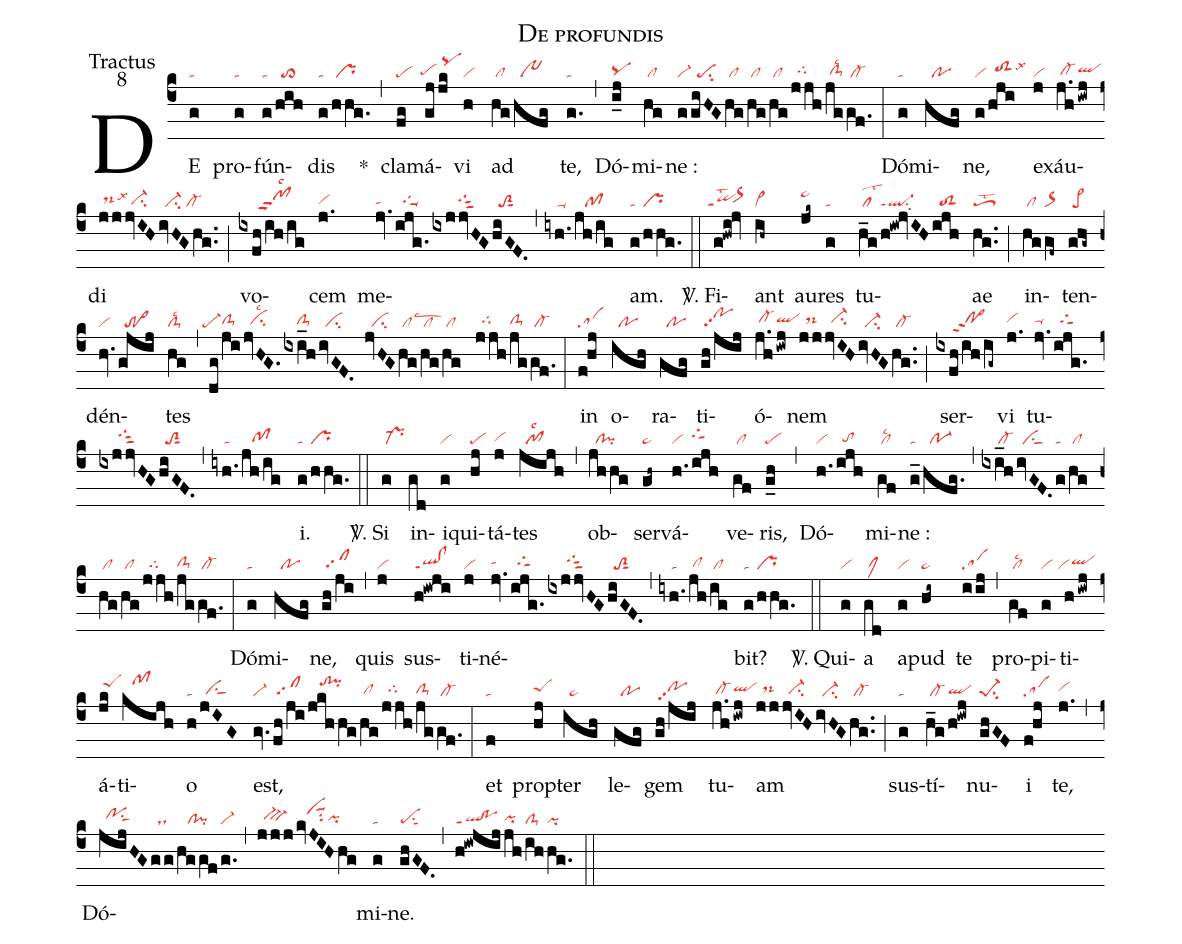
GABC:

name:De profundis;
office-part:Tractus;
mode:8;
nabc-lines:1;
%%
(c4) DE(g|ta) pro(g|ta)fún(g|ta|/hih|//to>)dis(g|ta|/hhg.|/pr) *(,)
cla(fg|pe)má(gj|`pehg|jk|/pqhk)vi(h|vi) ad(hg|/cl|/hfg|//po~) te,(g.|ta) (,)
Dó(i_j|pqhg)mi(hg|/cl)ne :(g|vi-|giHG|//pesu2|hg|/cl|/hg|/cl|/hg|/cl|/jjh|//tghh|/jg|/clS-hglsc2|gf.|/cl-) (:)
Dó(g|ta)mi(hfg|//po)ne,(g|vi|/hji|//toS2hhlsx6) ex(j|vi)áu(j.h|/cl-hg|!iwj|qlhh)di(jj|/ds-hhlsx3|jvIH|//ci-hg|ivHGhg..|//ci-/cl-) (;)
vo(ixfh/ih/ig|//////pf1hippu2lsc2)cem(j.|vihg) me(jv.|tahg|ijg.|//tgS-|ixjjvHG|////////tgS3hh|hiGF.|//toS2sut1)(,)(iyh.|////ta-|/jh/ig|///pf)am.(g|ta|/hhg.|pr) (::)

<sp>V/</sp>. Fi(g!hwi!jv|``qippt1lst2``or>hh)ant(ih~|cl~) au(jk~|pe~hj)res(g|ta) tu(h_g|/cllst2|/h!iw!jvIH|ql-ppt1su2|ijh|//toS2)ae(hg..|toS3lst2) (;)
in(hg|/cl|gf~|or>)ten(ghg~|/pe>)dén(hv.|vi|gjij|//tr>)tes(hg|clS-lsc2) (,)(dg|``pe-|/ji|clS-hg|jvHG.|//cihglsc2|ixi_h|////clS-hg|ivGF.|//ci)(jvHG|//ci|hg|/cl|/hg|``cllscw2|/hg|/cl)(jjh|//tghh|/jg|clS-hg|gf.|/cl-) (:)
in(f!hj|sa) o(igh|//po)ra(gfg|//po)ti(gh/jij|/pohjpp2)ó(j.h|/cl-hh|!iwj|qlhh)nem(jj|//ds-hh|jvIH|//ci-hh|ivHG|//ci-|hg..|/cl-) (;)
ser(ixfh/ih/ig~|/////po>hhppt2)vi(j.|vihh) tu(jv.|ta-hh|ijg.|//tgShh|ixjjvHG|//////tgS3hi|hiGF.|//toS2sut1)(,)(iyh.|////ta|/jh/ig|///pfhg)i.(g|ta|/hhg.|pr) (::)

<sp>V/</sp>. Si(g|/pr-) in(gd)i(g|vi)qui(hj|pe)tá(j|vihg)tes(jijh|//pf1lsc2) (,)
ob(jhhg|//cl!pi)ser(gh~|pe~)vá(h.|vi|/ijh|tgShi)ve(gf|/cl)ris,(g_h|pe) (,)
Dó(h.|vi|/ijh|//tohg)mi(gf|/cllsc2)ne :(g_|ta|/hfg.|//po-1) (,) (ixi_h|/////cl-|ivGF.|//ciS|g|ta|/hg|/cl|/hg|/cl|/hg|/cl|/jjh|//tghg|/jg|clS-hg|gf.|/cl-) (:)
Dó(g|ta)mi(hfg|//po)ne,(gh/ji|/clhgpp2) (,)
quis(j|vi) sus(h!iwji|ql!clppt1)ti(j|vi)né(jv.|tahh|ijg.|//tgShh|ixjjvHG|//////tgS3hi|hiGF.|//toS2sut1)(,)(iyh.|////ta|/jh|/clhg|/ig|/cl)bit?(g|ta|/hhg.|pr) (::)

<sp>V/</sp>. Qui(g|vi)a(gd|/clMhg) a(g|vi)pud(hi~|pe~) te(iij|sa) (,)
pro(gf|/cllsc2)pi(g|vi)ti(h|``vi|!iwj|``qlhh)á(jk|/peShj)ti(kijh|///pfhk)o(h|ta|jIG|//ciShg)
est,(gv.|vi-|fh/ji|/clhgpp2|/jkhhg|///tohj!pihj|/hg|/clhg|/jjh|//tghh|/jg|clS-hg|gf.|/cl-) (:)
et(f|ta) pro(hj|peShh)pter(igh|//pe~) le(gfg|//po)gem(gh/jij|/pohhpp2) tu(j.h|/cl-hg|!iwj|qlhh)am(jj|//ds-hh|jvIH|//ci-hg|ivHG|//ci-|hg..|/cl-) (;)
sus(g|ta)tí(h_g|/cl-|/h!iwj|qlhg)nu(ghGF|pe-1su2)i(f!hj|sa) te,(j.|vihh) (,)
Dó(jijHG|//pohhsu1sut1|gg|//ds|/hggf|///cl!pi|g.|vi-)(,)(jjj|//tv-hh|kvJIHhg|///vihjsuu1su2pihg)mi(g|ta)ne.(ghGF.|pesu1sut1) (,) (h!iwjij|ql!poppt1|jh|pihg|/ih|clS-|hg.|pi) (::)
